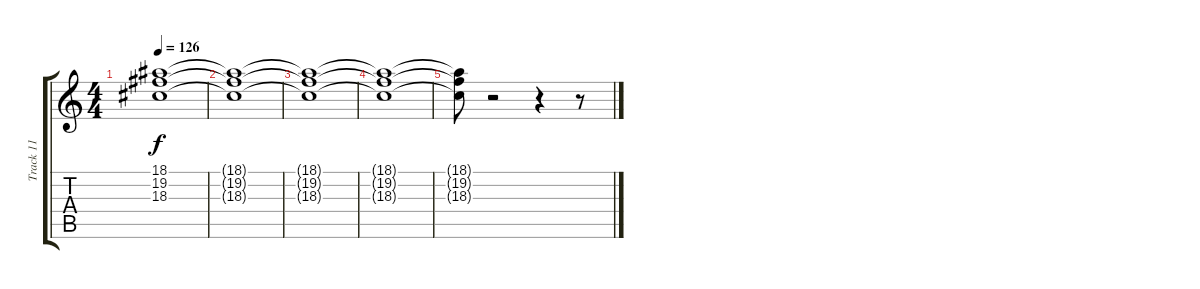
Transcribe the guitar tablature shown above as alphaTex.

\track ("Track 11" "Track 11") {instrument rockorgan}
\staff {score tabs}
\tuning (E4 B3 G3 D3 A2 E2) {hide}
\ts (4 4)
\tempo 126
\clef g2
\ks c
(18.1{t} 19.2{t} 18.3{t}).1{dy f} |
(18.1{t} 19.2{t} 18.3{t}).1 |
(18.1{t} 19.2{t} 18.3{t}).1 |
(18.1{t} 19.2{t} 18.3{t}).1 |
(18.1{t} 19.2{t} 18.3{t}).8 r.2 r.4 r.8
